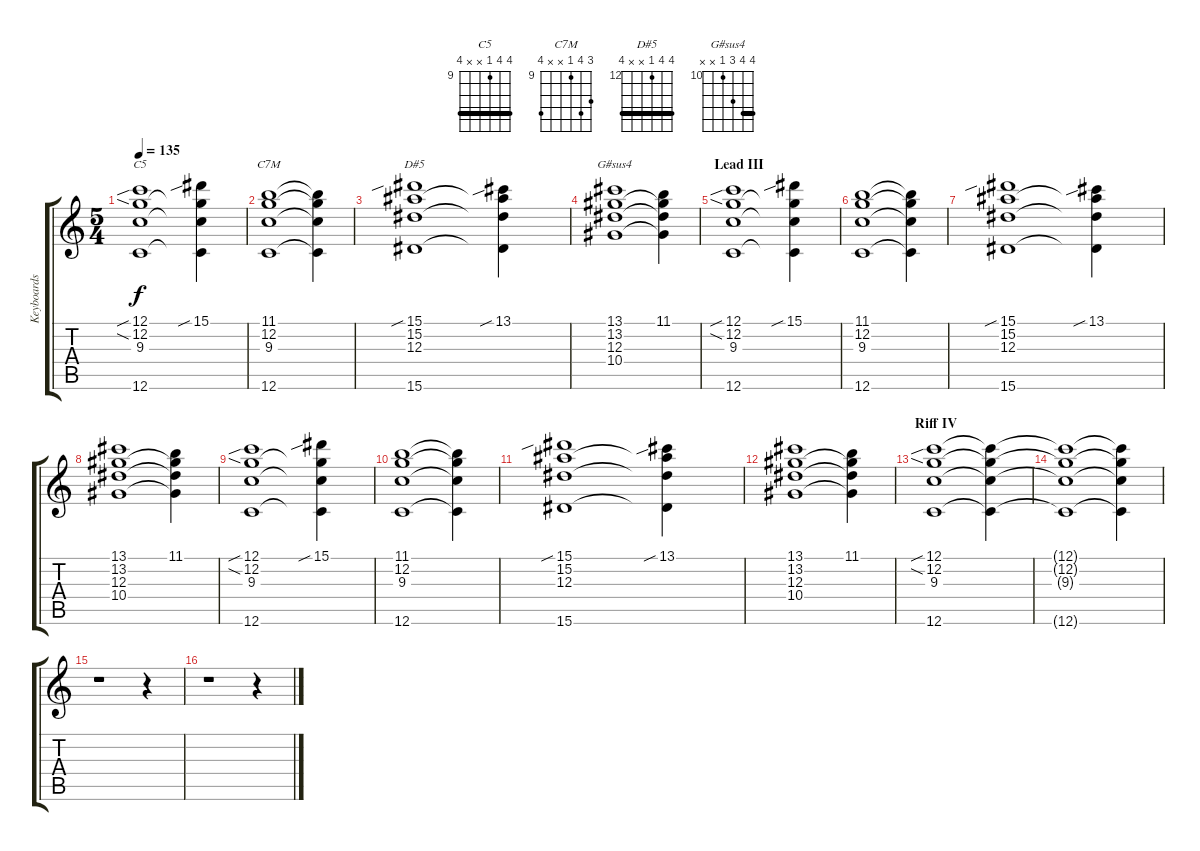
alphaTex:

\track ("Keyboards IV - Church Organ" "Keyboards ") {instrument churchorgan}
\staff {score tabs}
\tuning (C5 G4 Eb4 Bb3 F3 C3) {hide}
\chord ("C5" 12 12 9 x x 12) {firstfret 9 barre 12}
\chord ("C7M" 11 12 9 x x 12) {firstfret 9}
\chord ("D#5" 15 15 12 x x 15) {firstfret 12 barre 15}
\chord ("G#sus4" 13 13 12 10 x x) {firstfret 10 barre 13}
\ts (5 4)
\tempo 135
\clef g2
\ks c
(12.1{sib} 12.2{sia} 9.3 12.6).1{ch "C5" dy f balance 0} (15.1{sib} 12.2{t} 9.3{t} 12.6{t}).4 |
(11.1 12.2 9.3 12.6).1{ch "C7M" balance 16} (11.1{t} 12.2{t} 9.3{t} 12.6{t}).4 |
(15.1{sib} 15.2 12.3 15.6).1{ch "D#5" balance 0} (13.1{sib} 15.2{t} 12.3{t} 15.6{t}).4 |
(13.1 13.2 12.3 10.4).1{ch "G#sus4" balance 16} (11.1 13.2{t} 12.3{t} 10.4{t}).4 |
\section ("" "Lead III")
(12.1{sib} 12.2{sia} 9.3 12.6).1{balance 0} (15.1{sib} 12.2{t} 9.3{t} 12.6{t}).4 |
(11.1 12.2 9.3 12.6).1{balance 16} (11.1{t} 12.2{t} 9.3{t} 12.6{t}).4 |
(15.1{sib} 15.2 12.3 15.6).1{balance 0} (13.1{sib} 15.2{t} 12.3{t} 15.6{t}).4 |
(13.1 13.2 12.3 10.4).1{balance 16} (11.1 13.2{t} 12.3{t} 10.4{t}).4 |
(12.1{sib} 12.2{sia} 9.3 12.6).1{balance 0} (15.1{sib} 12.2{t} 9.3{t} 12.6{t}).4 |
(11.1 12.2 9.3 12.6).1{balance 16} (11.1{t} 12.2{t} 9.3{t} 12.6{t}).4 |
(15.1{sib} 15.2 12.3 15.6).1{balance 0} (13.1{sib} 15.2{t} 12.3{t} 15.6{t}).4 |
(13.1 13.2 12.3 10.4).1{balance 16} (11.1 13.2{t} 12.3{t} 10.4{t}).4 |
\section ("" "Riff IV")
(12.1{sib} 12.2{sia} 9.3 12.6).1{volume 0 balance 8} (12.1{t} 12.2{t} 9.3{t} 12.6{t}).4 |
(12.1{t} 12.2{t} 9.3{t} 12.6{t}).1 (12.1{t} 12.2{t} 9.3{t} 12.6{t}).4 |
r.1 r.4 |
r.1 r.4
